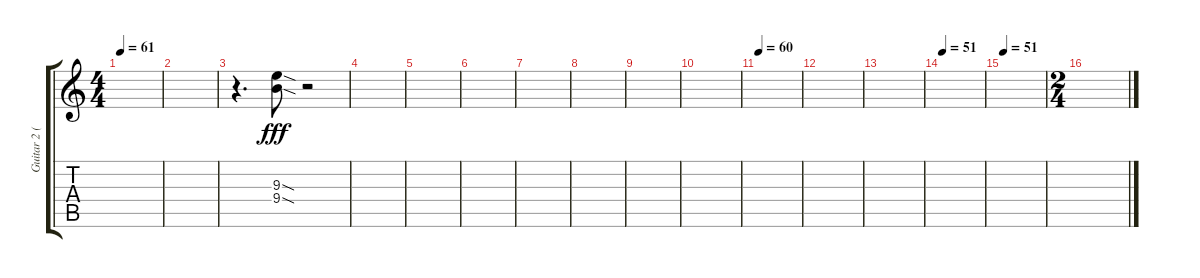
\track ("Guitar 2 (David)" "Guitar 2 (") {instrument distortionguitar}
\staff {score tabs}
\tuning (E4 B3 G3 D3 A2 E2) {hide}
\ts (4 4)
\tempo 61
\clef g2
\ks c
|
|
r.4{d volume 11 balance 16} (9.3{sod} 9.4{sod}).8{dy fff} r.2 |
|
|
|
|
|
|
|
\tempo 60
|
|
|
\tempo 51
|
\tempo 51
|
\ts (2 4)
